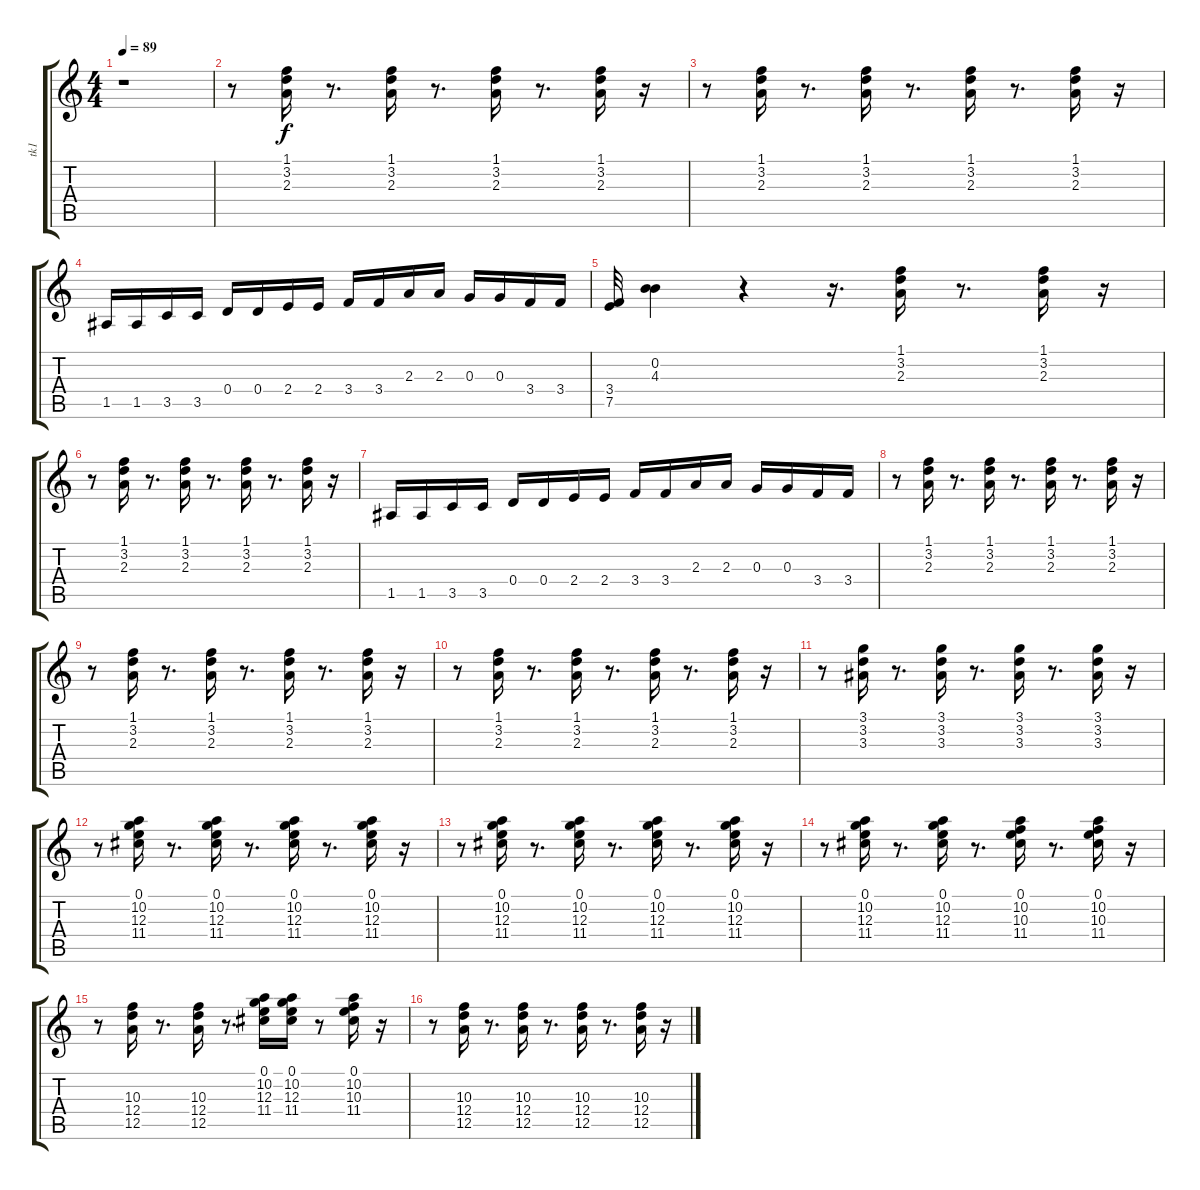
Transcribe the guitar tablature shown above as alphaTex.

\track ("tk1" "tk1") {instrument electricguitarclean}
\staff {score tabs}
\tuning (E4 B3 G3 D3 A2 E2) {hide}
\ts (4 4)
\tempo 89
\clef g2
\ks c
r.1{dy f instrument electricguitarclean} |
r.8 (1.1 3.2 2.3).16{balance 0} r.8{d} (1.1 3.2 2.3).16 r.8{d} (1.1 3.2 2.3).16 r.8{d} (1.1 3.2 2.3).16 r.16 |
r.8 (1.1 3.2 2.3).16 r.8{d} (1.1 3.2 2.3).16 r.8{d} (1.1 3.2 2.3).16 r.8{d} (1.1 3.2 2.3).16 r.16 |
1.5.16 1.5.16 3.5.16 3.5.16 0.4.16 0.4.16 2.4.16 2.4.16 3.4.16 3.4.16 2.3.16 2.3.16 0.3.16 0.3.16 3.4.16 3.4.16 |
(3.4 7.5).32 (0.2 4.3).4 r.4 r.16{d} (1.1 3.2 2.3).16 r.8{d} (1.1 3.2 2.3).16 r.16 |
r.8 (1.1 3.2 2.3).16 r.8{d} (1.1 3.2 2.3).16 r.8{d} (1.1 3.2 2.3).16 r.8{d} (1.1 3.2 2.3).16 r.16 |
1.5.16 1.5.16 3.5.16 3.5.16 0.4.16 0.4.16 2.4.16 2.4.16 3.4.16 3.4.16 2.3.16 2.3.16 0.3.16 0.3.16 3.4.16 3.4.16 |
r.8 (1.1 3.2 2.3).16 r.8{d} (1.1 3.2 2.3).16 r.8{d} (1.1 3.2 2.3).16 r.8{d} (1.1 3.2 2.3).16 r.16 |
r.8 (1.1 3.2 2.3).16 r.8{d} (1.1 3.2 2.3).16 r.8{d} (1.1 3.2 2.3).16 r.8{d} (1.1 3.2 2.3).16 r.16 |
r.8 (1.1 3.2 2.3).16 r.8{d} (1.1 3.2 2.3).16 r.8{d} (1.1 3.2 2.3).16 r.8{d} (1.1 3.2 2.3).16 r.16 |
r.8 (3.1 3.2 3.3).16 r.8{d} (3.1 3.2 3.3).16 r.8{d} (3.1 3.2 3.3).16 r.8{d} (3.1 3.2 3.3).16 r.16 |
r.8 (0.1 10.2 12.3 11.4).16 r.8{d} (0.1 10.2 12.3 11.4).16 r.8{d} (0.1 10.2 12.3 11.4).16 r.8{d} (0.1 10.2 12.3 11.4).16 r.16 |
r.8 (0.1 10.2 12.3 11.4).16 r.8{d} (0.1 10.2 12.3 11.4).16 r.8{d} (0.1 10.2 12.3 11.4).16 r.8{d} (0.1 10.2 12.3 11.4).16 r.16 |
r.8 (0.1 10.2 12.3 11.4).16 r.8{d} (0.1 10.2 12.3 11.4).16 r.8{d} (0.1 10.2 10.3 11.4).16 r.8{d} (0.1 10.2 10.3 11.4).16 r.16 |
r.8 (10.3 12.4 12.5).16 r.8{d} (10.3 12.4 12.5).16 r.8{d} (0.1 10.2 12.3 11.4).16 (0.1 10.2 12.3 11.4).16 r.8 (0.1 10.2 10.3 11.4).16 r.16 |
r.8 (10.3 12.4 12.5).16 r.8{d} (10.3 12.4 12.5).16 r.8{d} (10.3 12.4 12.5).16 r.8{d} (10.3 12.4 12.5).16 r.16
